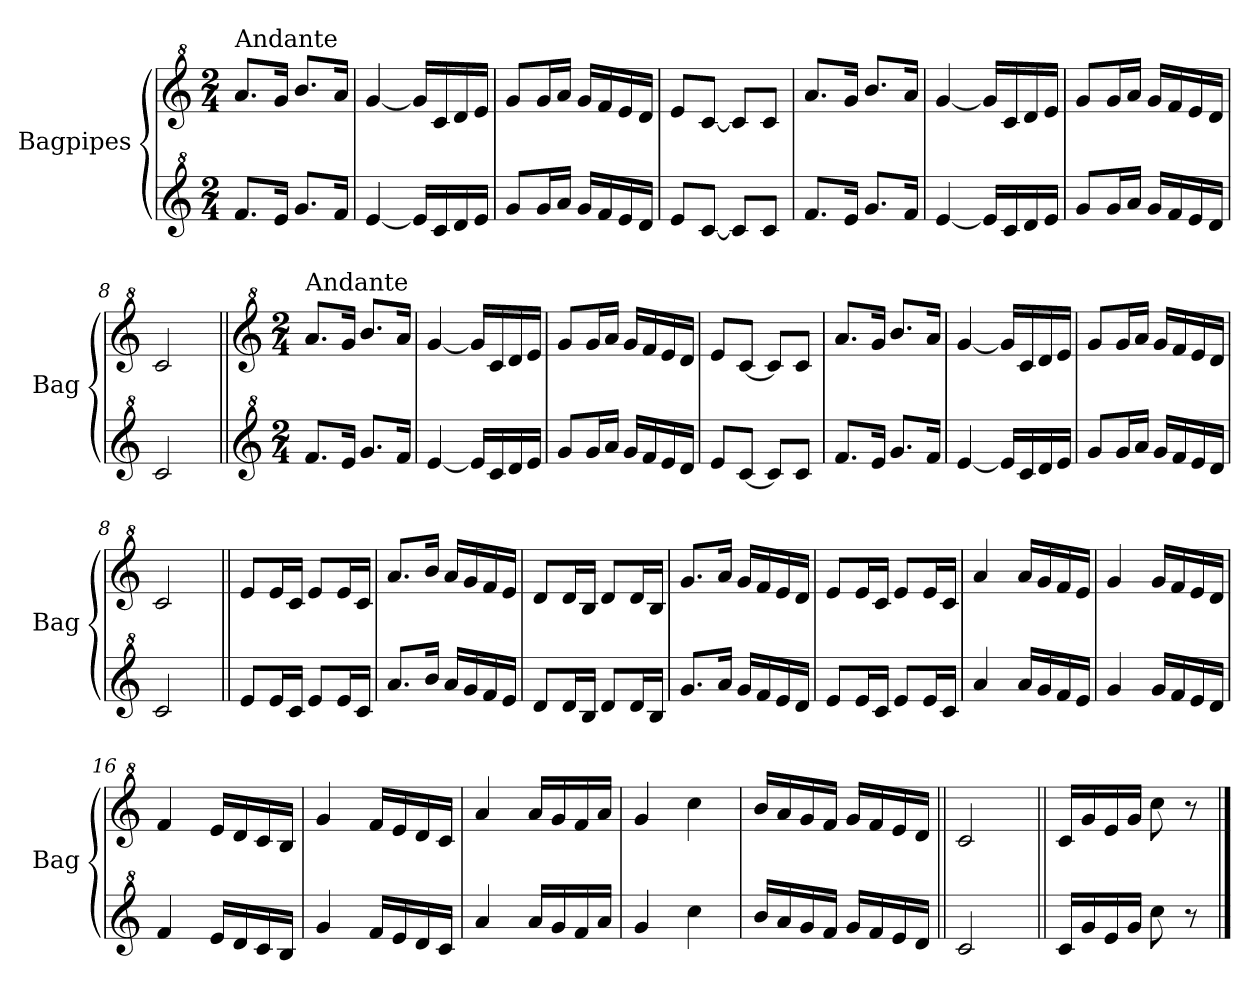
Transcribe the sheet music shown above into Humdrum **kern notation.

**kern	**kern
*part2	*part1
*staff2	*staff1
*I"Bagpipes	*I"Bagpipes
*I'Bag	*I'Bag
*clefG^2	*clefG^2
*k[]	*k[]
*M2/4	*M2/4
=1||	=1||
!	!LO:TX:a:t=Andante
8.ff/L	8.aa/L
16ee/Jk	16gg/Jk
8.gg/L	8.bb/L
16ff/Jk	16aa/Jk
=2	=2
[4ee/	[4gg/
16ee/LL]	16gg/LL]
16cc/	16cc/
16dd/	16dd/
16ee/JJ	16ee/JJ
=3	=3
8gg/L	8gg/L
16gg/L	16gg/L
16aa/JJ	16aa/JJ
16gg/LL	16gg/LL
16ff/	16ff/
16ee/	16ee/
16dd/JJ	16dd/JJ
=4	=4
8ee/L	8ee/L
[8cc/J	[8cc/J
8cc/L]	8cc/L]
8cc/J	8cc/J
=5	=5
8.ff/L	8.aa/L
16ee/Jk	16gg/Jk
8.gg/L	8.bb/L
16ff/Jk	16aa/Jk
=6	=6
[4ee/	[4gg/
16ee/LL]	16gg/LL]
16cc/	16cc/
16dd/	16dd/
16ee/JJ	16ee/JJ
=7	=7
8gg/L	8gg/L
16gg/L	16gg/L
16aa/JJ	16aa/JJ
16gg/LL	16gg/LL
16ff/	16ff/
16ee/	16ee/
16dd/JJ	16dd/JJ
=8	=8
2cc/	2cc/
=1a||	=1a||
*clefG^2	*clefG^2
*k[]	*k[]
*M2/4	*M2/4
!	!LO:TX:a:t=Andante
8.ff/L	8.aa/L
16ee/Jk	16gg/Jk
8.gg/L	8.bb/L
16ff/Jk	16aa/Jk
=2a	=2a
[4ee/	[4gg/
16ee/LL]	16gg/LL]
16cc/	16cc/
16dd/	16dd/
16ee/JJ	16ee/JJ
=3a	=3a
8gg/L	8gg/L
16gg/L	16gg/L
16aa/JJ	16aa/JJ
16gg/LL	16gg/LL
16ff/	16ff/
16ee/	16ee/
16dd/JJ	16dd/JJ
=4a	=4a
8ee/L	8ee/L
[8cc/J	[8cc/J
8cc/L]	8cc/L]
8cc/J	8cc/J
=5a	=5a
8.ff/L	8.aa/L
16ee/Jk	16gg/Jk
8.gg/L	8.bb/L
16ff/Jk	16aa/Jk
=6a	=6a
[4ee/	[4gg/
16ee/LL]	16gg/LL]
16cc/	16cc/
16dd/	16dd/
16ee/JJ	16ee/JJ
=7a	=7a
8gg/L	8gg/L
16gg/L	16gg/L
16aa/JJ	16aa/JJ
16gg/LL	16gg/LL
16ff/	16ff/
16ee/	16ee/
16dd/JJ	16dd/JJ
=8a	=8a
2cc/	2cc/
=9||	=9||
8ee/L	8ee/L
16ee/L	16ee/L
16cc/JJ	16cc/JJ
8ee/L	8ee/L
16ee/L	16ee/L
16cc/JJ	16cc/JJ
=10	=10
8.aa/L	8.aa/L
16bb/Jk	16bb/Jk
16aa/LL	16aa/LL
16gg/	16gg/
16ff/	16ff/
16ee/JJ	16ee/JJ
=11	=11
8dd/L	8dd/L
16dd/L	16dd/L
16b/JJ	16b/JJ
8dd/L	8dd/L
16dd/L	16dd/L
16b/JJ	16b/JJ
=12	=12
8.gg/L	8.gg/L
16aa/Jk	16aa/Jk
16gg/LL	16gg/LL
16ff/	16ff/
16ee/	16ee/
16dd/JJ	16dd/JJ
=13	=13
8ee/L	8ee/L
16ee/L	16ee/L
16cc/JJ	16cc/JJ
8ee/L	8ee/L
16ee/L	16ee/L
16cc/JJ	16cc/JJ
=14	=14
4aa/	4aa/
16aa/LL	16aa/LL
16gg/	16gg/
16ff/	16ff/
16ee/JJ	16ee/JJ
=15	=15
4gg/	4gg/
16gg/LL	16gg/LL
16ff/	16ff/
16ee/	16ee/
16dd/JJ	16dd/JJ
=16	=16
4ff/	4ff/
16ee/LL	16ee/LL
16dd/	16dd/
16cc/	16cc/
16b/JJ	16b/JJ
=17	=17
4gg/	4gg/
16ff/LL	16ff/LL
16ee/	16ee/
16dd/	16dd/
16cc/JJ	16cc/JJ
=18	=18
4aa/	4aa/
16aa/LL	16aa/LL
16gg/	16gg/
16ff/	16ff/
16aa/JJ	16aa/JJ
=19	=19
4gg/	4gg/
4ccc\	4ccc\
=20	=20
16bb/LL	16bb/LL
16aa/	16aa/
16gg/	16gg/
16ff/JJ	16ff/JJ
16gg/LL	16gg/LL
16ff/	16ff/
16ee/	16ee/
16dd/JJ	16dd/JJ
=21||	=21||
2cc/	2cc/
=22||	=22||
16cc/LL	16cc/LL
16gg/	16gg/
16ee/	16ee/
16gg/JJ	16gg/JJ
8ccc\	8ccc\
8r	8r
==	==
*-	*-
